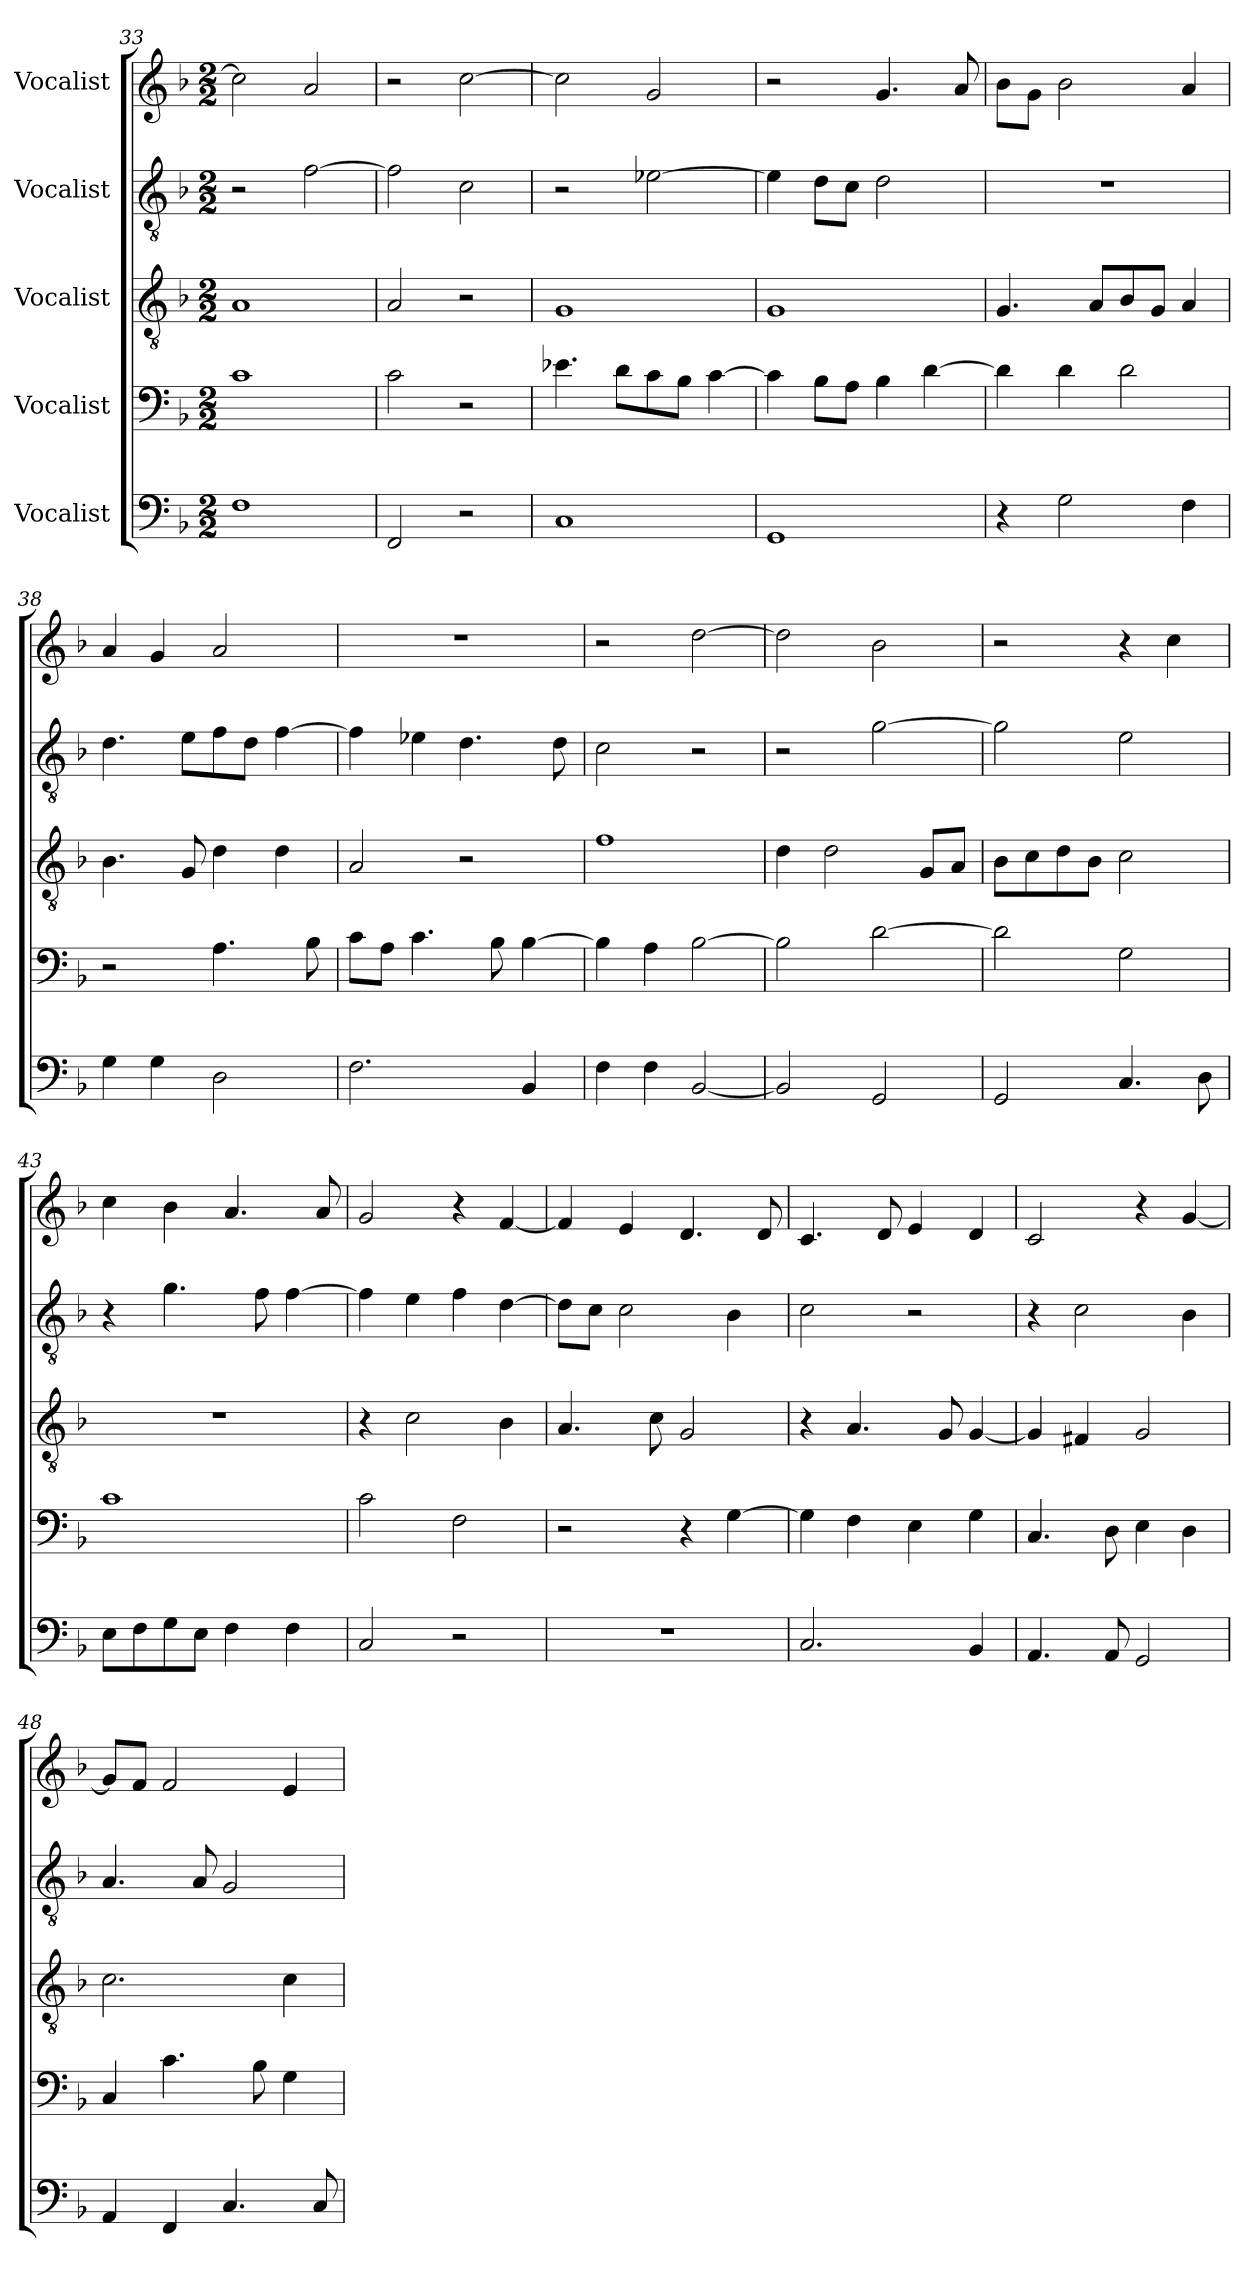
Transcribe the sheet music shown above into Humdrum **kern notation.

**kern	**kern	**kern	**kern	**kern
*part5	*part4	*part3	*part2	*part1
*staff5	*staff4	*staff3	*staff2	*staff1
*I"Vocalist	*I"Vocalist	*I"Vocalist	*I"Vocalist	*I"Vocalist
*clefF4	*clefF4	*clefGv2	*clefGv2	*clefG2
*k[b-]	*k[b-]	*k[b-]	*k[b-]	*k[b-]
*M2/2	*M2/2	*M2/2	*M2/2	*M2/2
=33	=33	=33	=33	=33
1F	1c	1A	2r	2cc\]
.	.	.	[2f\	2a/
=34	=34	=34	=34	=34
2FF/	2c\	2A/	2f\]	2r
2r	2r	2r	2c\	[2cc\
=35	=35	=35	=35	=35
1C	4.e-X\	1G	2r	2cc\]
.	8d\L	.	.	.
.	8c\	.	[2e-X\	2g/
.	8B-\J	.	.	.
.	[4c\	.	.	.
=36	=36	=36	=36	=36
1GG	4c\]	1G	4e-\]	2r
.	8B-\L	.	8d\L	.
.	8A\J	.	8c\J	.
.	4B-\	.	2d\	4.g/
.	[4d\	.	.	.
.	.	.	.	8a/
=37	=37	=37	=37	=37
4r	4d\]	4.G/	1r	8b-\L
.	.	.	.	8g\J
2G\	4d\	.	.	2b-\
.	.	8A/L	.	.
.	2d\	8B-/	.	.
.	.	8G/J	.	.
4F\	.	4A/	.	4a/
=38	=38	=38	=38	=38
4G\	2r	4.B-\	4.d\	4a/
4G\	.	.	.	4g/
.	.	8G/	8e\L	.
2D\	4.A\	4d\	8f\	2a/
.	.	.	8d\J	.
.	.	4d\	[4f\	.
.	8B-\	.	.	.
=39	=39	=39	=39	=39
2.F\	8c\L	2A/	4f\]	1r
.	8A\J	.	.	.
.	4.c\	.	4e-X\	.
.	.	2r	4.d\	.
.	8B-\	.	.	.
4BB-/	[4B-\	.	.	.
.	.	.	8d\	.
=40	=40	=40	=40	=40
4F\	4B-\]	1f	2c\	2r
4F\	4A\	.	.	.
[2BB-/	[2B-\	.	2r	[2dd\
=41	=41	=41	=41	=41
2BB-/]	2B-\]	4d\	2r	2dd\]
.	.	2d\	.	.
2GG/	[2d\	.	[2g\	2b-\
.	.	8G/L	.	.
.	.	8A/J	.	.
=42	=42	=42	=42	=42
2GG/	2d\]	8B-\L	2g\]	2r
.	.	8c\	.	.
.	.	8d\	.	.
.	.	8B-\J	.	.
4.C/	2G\	2c\	2e\	4r
.	.	.	.	4cc\
8D\	.	.	.	.
=43	=43	=43	=43	=43
8E\L	1c	1r	4r	4cc\
8F\	.	.	.	.
8G\	.	.	4.g\	4b-\
8E\J	.	.	.	.
4F\	.	.	.	4.a/
.	.	.	8f\	.
4F\	.	.	[4f\	.
.	.	.	.	8a/
=44	=44	=44	=44	=44
2C/	2c\	4r	4f\]	2g/
.	.	2c\	4e\	.
2r	2F\	.	4f\	4r
.	.	4B-\	[4d\	[4f/
=45	=45	=45	=45	=45
1r	2r	4.A/	8d\L]	4f/]
.	.	.	8c\J	.
.	.	.	2c\	4e/
.	.	8c\	.	.
.	4r	2G/	.	4.d/
.	[4G\	.	4B-\	.
.	.	.	.	8d/
=46	=46	=46	=46	=46
2.C/	4G\]	4r	2c\	4.c/
.	4F\	4.A/	.	.
.	.	.	.	8d/
.	4E\	.	2r	4e/
.	.	8G/	.	.
4BB-/	4G\	[4G/	.	4d/
=47	=47	=47	=47	=47
4.AA/	4.C/	4G/]	4r	2c/
.	.	4F#X/	2c\	.
8AA/	8D\	.	.	.
2GG/	4E\	2G/	.	4r
.	4D\	.	4B-\	[4g/
=48	=48	=48	=48	=48
4AA/	4C/	2.c\	4.A/	8g/L]
.	.	.	.	8f/J
4FF/	4.c\	.	.	2f/
.	.	.	8A/	.
4.C/	.	.	2G/	.
.	8B-\	.	.	.
.	4G\	4c\	.	4e/
8C/	.	.	.	.
=	=	=	=	=
*-	*-	*-	*-	*-
